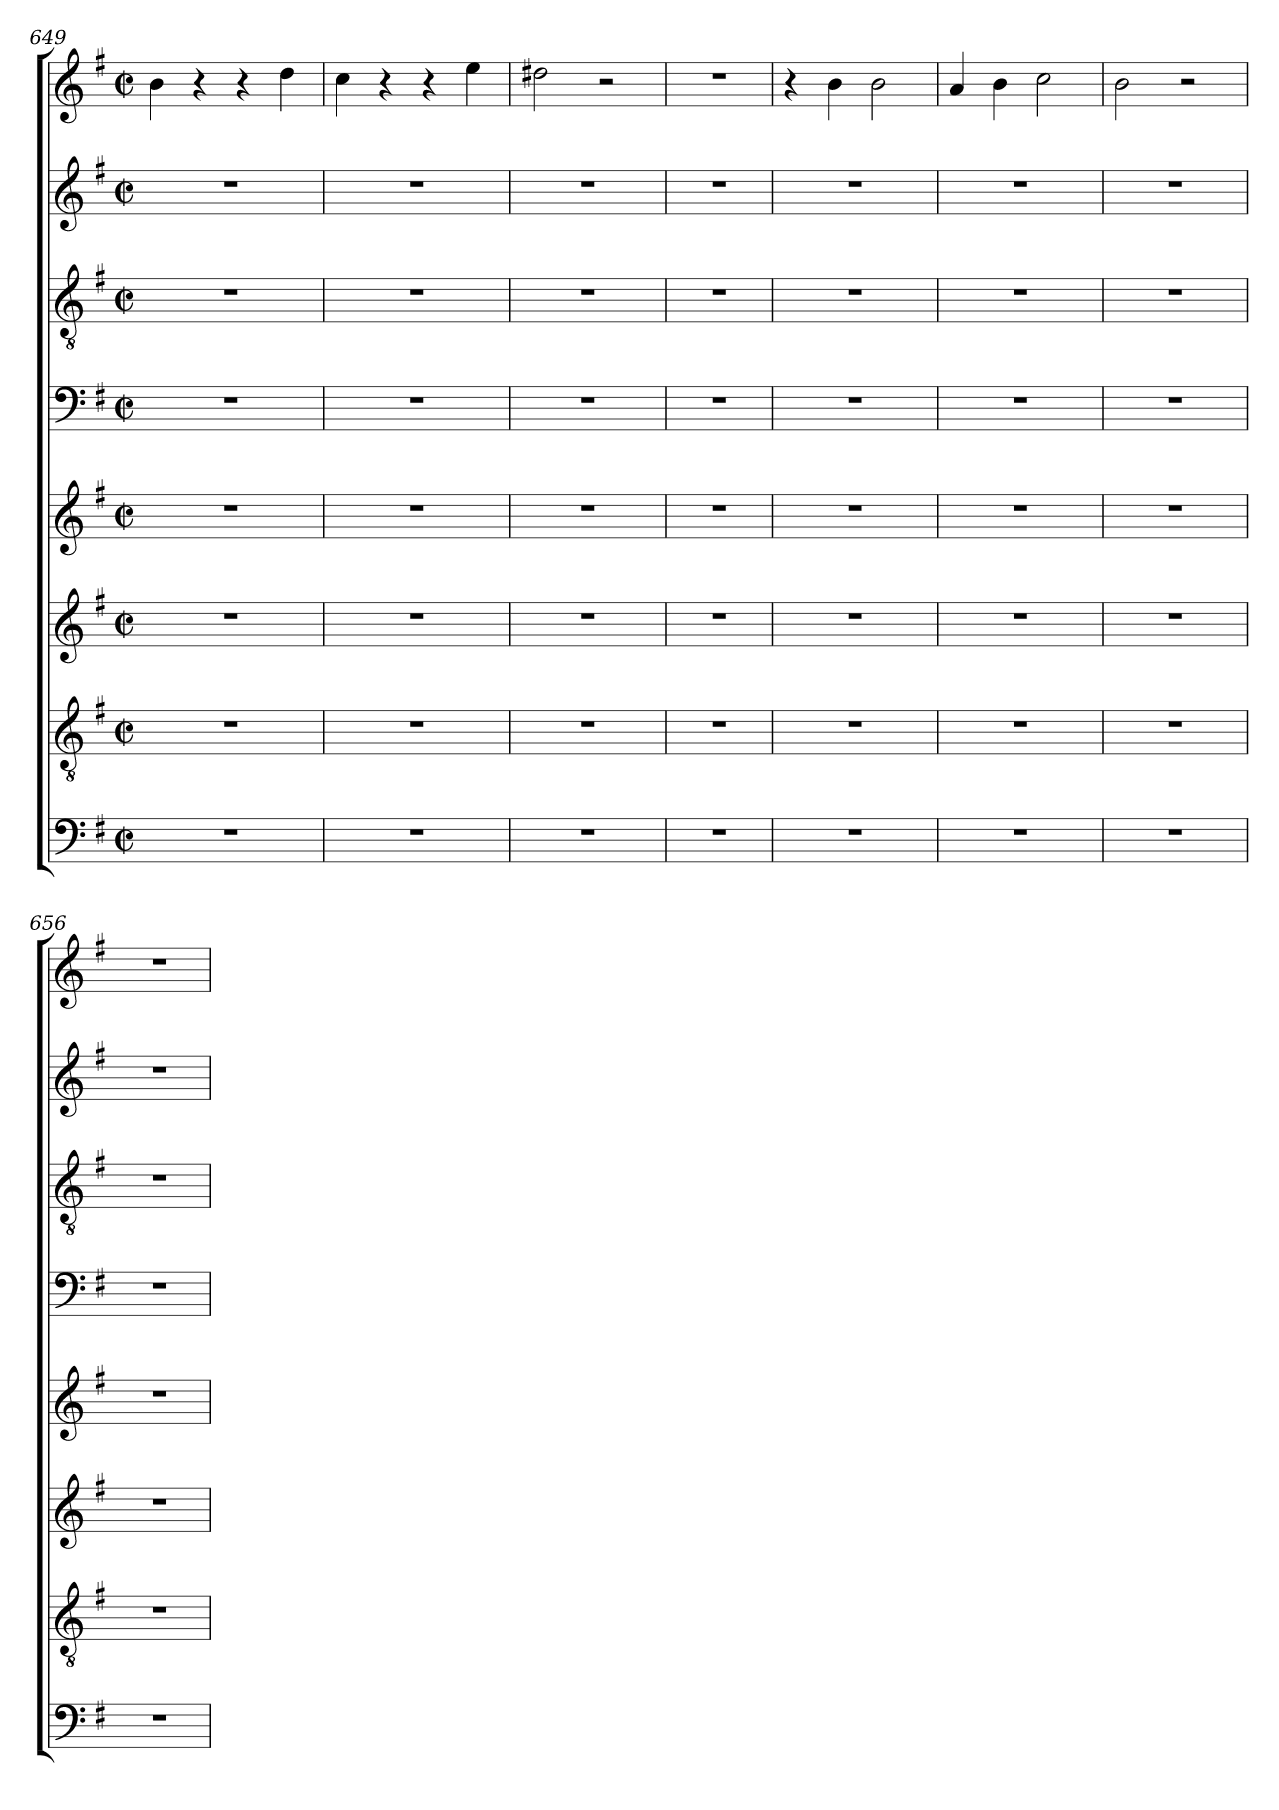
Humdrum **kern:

**kern	**kern	**kern	**kern	**kern	**kern	**kern	**kern
*part8	*part7	*part6	*part5	*part4	*part3	*part2	*part1
*staff8	*staff7	*staff6	*staff5	*staff4	*staff3	*staff2	*staff1
*clefF4	*clefGv2	*clefG2	*clefG2	*clefF4	*clefGv2	*clefG2	*clefG2
*k[f#]	*k[f#]	*k[f#]	*k[f#]	*k[f#]	*k[f#]	*k[f#]	*k[f#]
*G:	*G:	*G:	*G:	*G:	*G:	*G:	*G:
*M2/2	*M2/2	*M2/2	*M2/2	*M2/2	*M2/2	*M2/2	*M2/2
*met(c|)	*met(c|)	*met(c|)	*met(c|)	*met(c|)	*met(c|)	*met(c|)	*met(c|)
=649	=649	=649	=649	=649	=649	=649	=649
1r	1r	1r	1r	1r	1r	1r	4b\
.	.	.	.	.	.	.	4r
.	.	.	.	.	.	.	4r
.	.	.	.	.	.	.	4dd\
=650	=650	=650	=650	=650	=650	=650	=650
1r	1r	1r	1r	1r	1r	1r	4cc\
.	.	.	.	.	.	.	4r
.	.	.	.	.	.	.	4r
.	.	.	.	.	.	.	4ee\
=651	=651	=651	=651	=651	=651	=651	=651
1r	1r	1r	1r	1r	1r	1r	2dd#X\
.	.	.	.	.	.	.	2r
=652	=652	=652	=652	=652	=652	=652	=652
1r	1r	1r	1r	1r	1r	1r	1r
!!LO:LB:g=z
=653	=653	=653	=653	=653	=653	=653	=653
1r	1r	1r	1r	1r	1r	1r	4r
.	.	.	.	.	.	.	4b\
.	.	.	.	.	.	.	2b\
=654	=654	=654	=654	=654	=654	=654	=654
1r	1r	1r	1r	1r	1r	1r	4a/
.	.	.	.	.	.	.	4b\
.	.	.	.	.	.	.	2cc\
=655	=655	=655	=655	=655	=655	=655	=655
1r	1r	1r	1r	1r	1r	1r	2b\
.	.	.	.	.	.	.	2r
=656	=656	=656	=656	=656	=656	=656	=656
1r	1r	1r	1r	1r	1r	1r	1r
=	=	=	=	=	=	=	=
*-	*-	*-	*-	*-	*-	*-	*-
